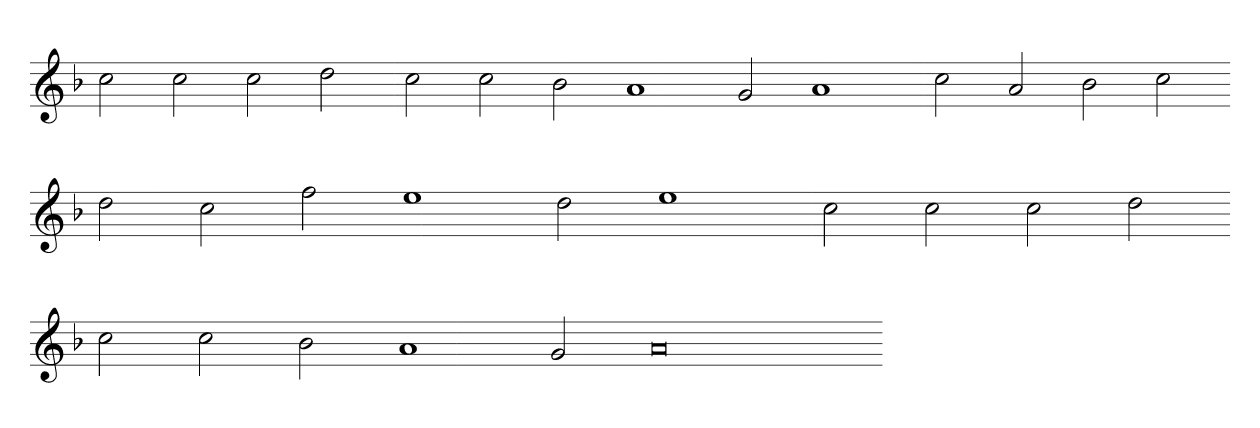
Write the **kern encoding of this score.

**kern
*part1
*staff1
*clefG2
*k[b-]
=
2cc
2cc
2cc
2dd
=-
2cc
2cc
2b-
1a
2g
1a
=-
2cc
2a
2b-
2cc
=-
2dd
2cc
2ff
1ee
2dd
1ee
=-
2cc
2cc
2cc
2dd
=-
2cc
2cc
2b-
1a
2g
0a
=-
*-
